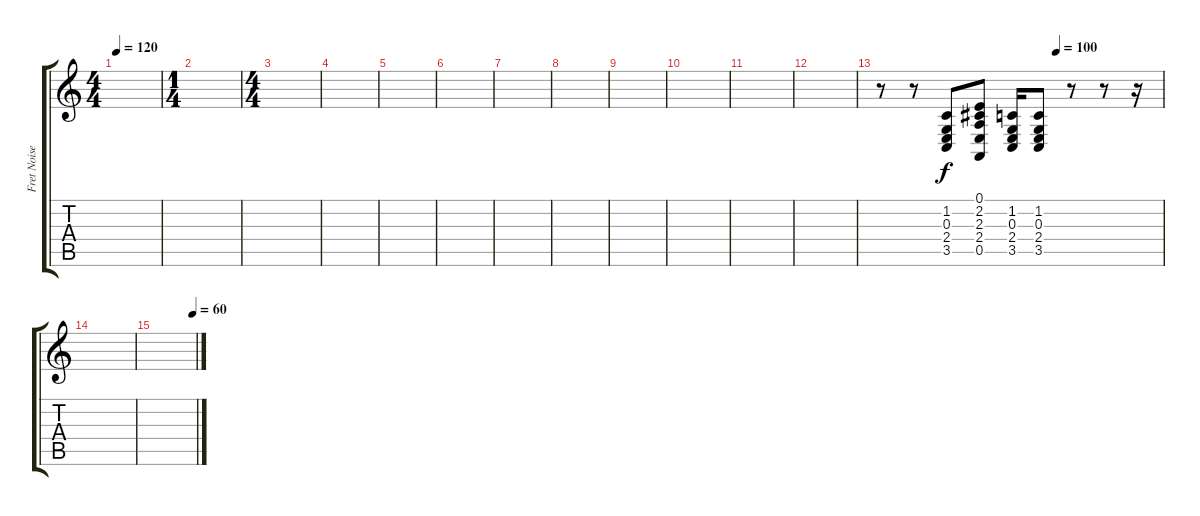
\track ("Fret Noise" "Fret Noise") {instrument guitarfretnoise}
\staff {score tabs}
\tuning (E4 B3 G3 D3 A2 E2) {hide}
\ts (4 4)
\tempo 120
\clef g2
\ks c
|
\ts (1 4)
|
\ts (4 4)
|
|
|
|
|
|
|
|
|
|
\tempo (100 0.625)
r.8{volume 16} r.8 (1.2 0.3 2.4 3.5).8{volume 12 balance 0} (0.1 2.2 2.3 2.4 0.5).8{volume 10 balance 16} (1.2 0.3 2.4 3.5).16{volume 9 balance 12} (1.2 0.3 2.4 3.5).8{volume 7 balance 4} r.8 r.8 r.16 |
|
\tempo (60 0.9375)
